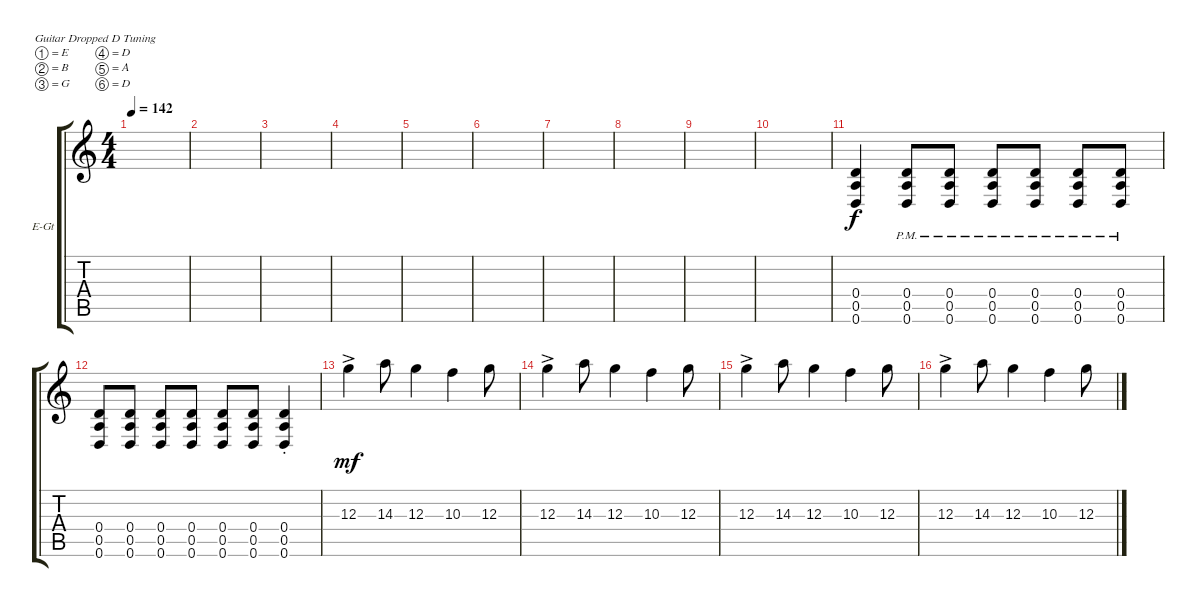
\defaultSystemsLayout 4
\bracketExtendMode groupsimilarinstruments
\firstSystemTrackNameOrientation horizontal
\otherSystemsTrackNameOrientation horizontal
\track ("lead" "E-Gt") {instrument distortionguitar}
\staff {score tabs}
\tuning (E4 B3 G3 D3 A2 D2)
\ts (4 4)
\tempo 142
\clef g2
\ks c
|
|
|
|
|
|
|
|
|
|
(0.6 0.5 0.4).4{dy f} (0.6{pm} 0.5{pm} 0.4{pm}).8 (0.6{pm} 0.5{pm} 0.4{pm}).8 (0.6{pm} 0.5{pm} 0.4{pm}).8 (0.6{pm} 0.5{pm} 0.4{pm}).8 (0.6{pm} 0.5{pm} 0.4{pm}).8 (0.6{pm} 0.5{pm} 0.4{pm}).8 |
(0.6 0.5 0.4).8 (0.6 0.5 0.4).8 (0.6 0.5 0.4).8 (0.6 0.5 0.4).8 (0.6 0.5 0.4).8 (0.6 0.5 0.4).8 (0.6{st} 0.5{st} 0.4{st}).4 |
12.3{ac}.4{dy mf} 14.3.8 12.3.4 10.3.4 12.3.8 |
12.3{ac}.4 14.3.8 12.3.4 10.3.4 12.3.8 |
12.3{ac}.4 14.3.8 12.3.4 10.3.4 12.3.8 |
12.3{ac}.4 14.3.8 12.3.4 10.3.4 12.3.8
